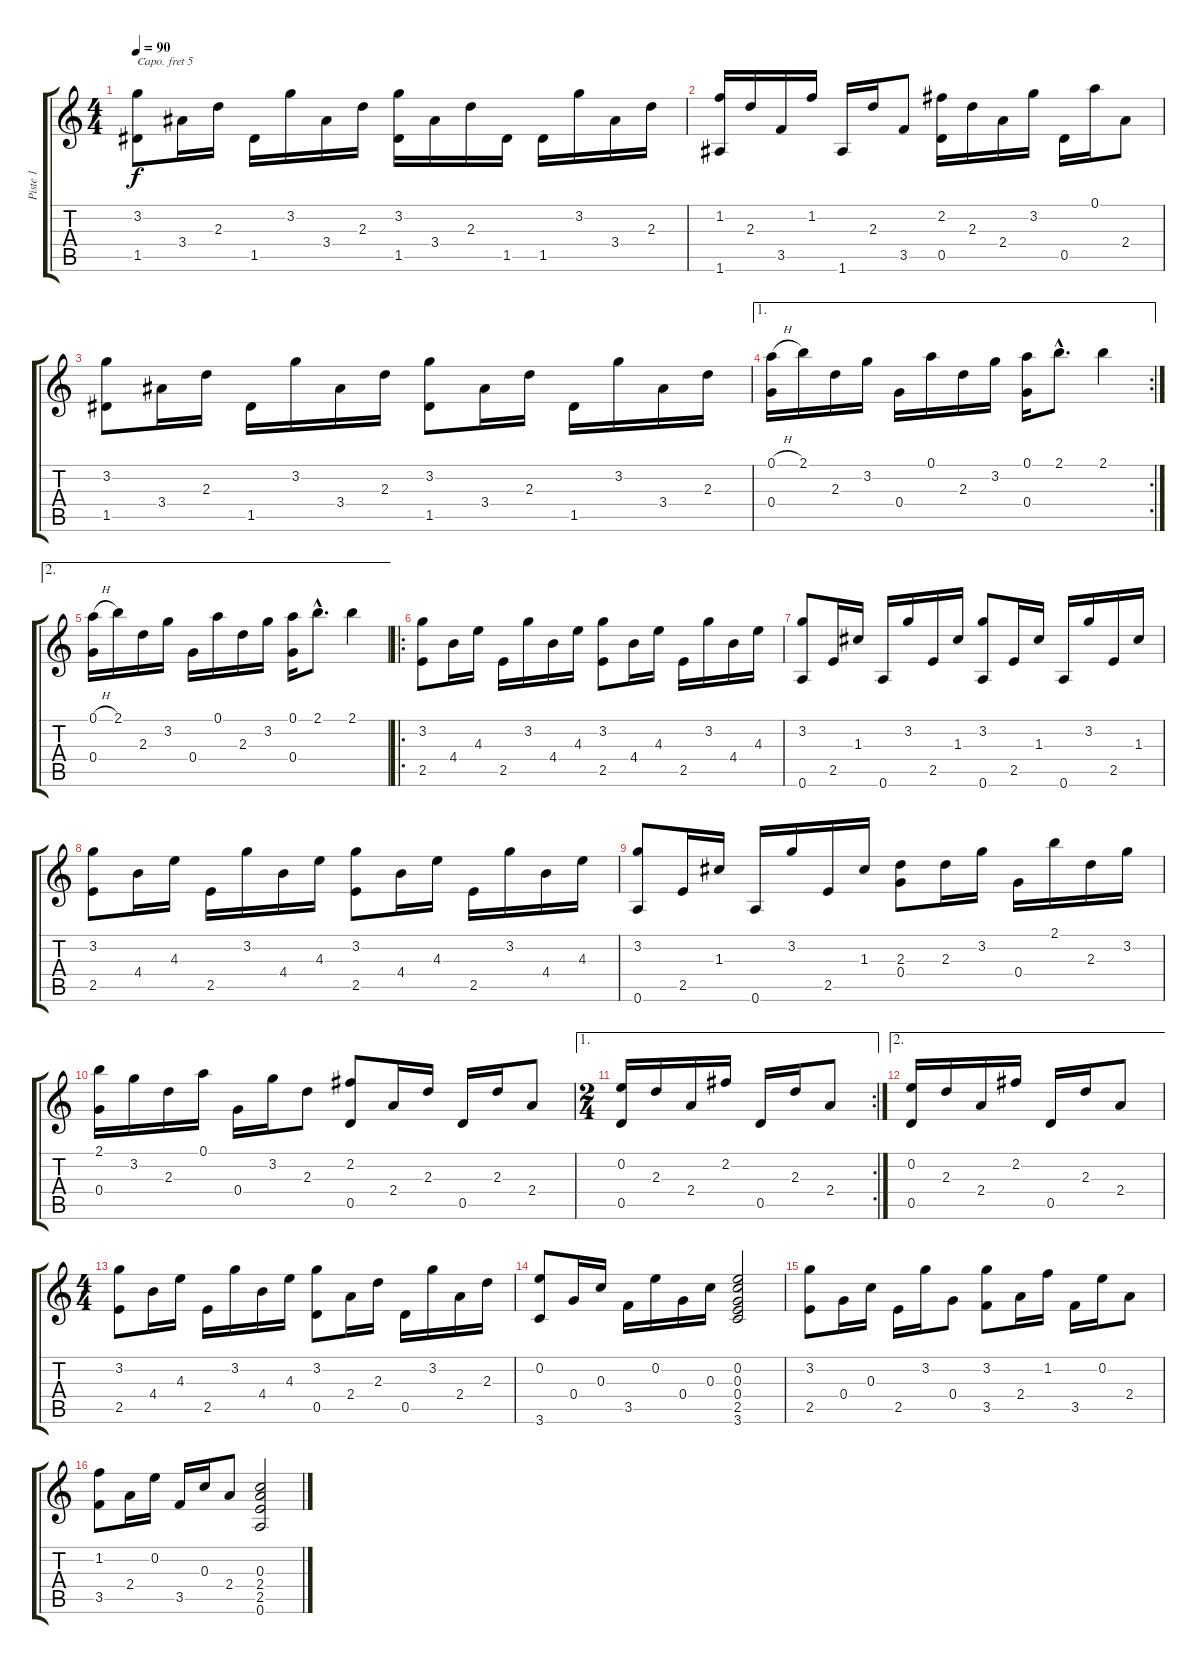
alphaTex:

\track ("Piste 1" "Piste 1") {instrument acousticguitarnylon}
\staff {score tabs}
\capo 5
\tuning (E4 B3 G3 D3 A2 E2) {hide}
\ts (4 4)
\tempo 90
\clef g2
\ks c
(3.2 1.5).8{dy f} 3.4.16 2.3.16 1.5.16 3.2.16 3.4.16 2.3.16 (3.2 1.5).16 3.4.16 2.3.16 1.5.16 1.5.16 3.2.16 3.4.16 2.3.16 |
(1.2 1.6).16 2.3.16 3.5.16 1.2.16 1.6.16 2.3.16 3.5.8 (2.2 0.5).16 2.3.16 2.4.16 3.2.16 0.5.16 0.1.16 2.4.8 |
(3.2 1.5).8 3.4.16 2.3.16 1.5.16 3.2.16 3.4.16 2.3.16 (3.2 1.5).8 3.4.16 2.3.16 1.5.16 3.2.16 3.4.16 2.3.16 |
\ae 1
\rc 2
(0.1{h} 0.4).16 2.1.16 2.3.16 3.2.16 0.4.16 0.1.16 2.3.16 3.2.16 (0.1 0.4).16 2.1{hac}.8{d} 2.1.4 |
\ae 2
(0.1{h} 0.4).16 2.1.16 2.3.16 3.2.16 0.4.16 0.1.16 2.3.16 3.2.16 (0.1 0.4).16 2.1{hac}.8{d} 2.1.4 |
\ro
(3.2 2.5).8 4.4.16 4.3.16 2.5.16 3.2.16 4.4.16 4.3.16 (3.2 2.5).8 4.4.16 4.3.16 2.5.16 3.2.16 4.4.16 4.3.16 |
(3.2 0.6).8 2.5.16 1.3.16 0.6.16 3.2.16 2.5.16 1.3.16 (3.2 0.6).8 2.5.16 1.3.16 0.6.16 3.2.16 2.5.16 1.3.16 |
(3.2 2.5).8 4.4.16 4.3.16 2.5.16 3.2.16 4.4.16 4.3.16 (3.2 2.5).8 4.4.16 4.3.16 2.5.16 3.2.16 4.4.16 4.3.16 |
(3.2 0.6).8 2.5.16 1.3.16 0.6.16 3.2.16 2.5.16 1.3.16 (2.3 0.4).8 2.3.16 3.2.16 0.4.16 2.1.16 2.3.16 3.2.16 |
(2.1 0.4).16 3.2.16 2.3.16 0.1.16 0.4.16 3.2.16 2.3.8 (2.2 0.5).8 2.4.16 2.3.16 0.5.16 2.3.16 2.4.8 |
\ae 1
\rc 2
\ts (2 4)
(0.2 0.5).16 2.3.16 2.4.16 2.2.16 0.5.16 2.3.16 2.4.8 |
\ae 2
(0.2 0.5).16 2.3.16 2.4.16 2.2.16 0.5.16 2.3.16 2.4.8 |
\ts (4 4)
(3.2 2.5).8 4.4.16 4.3.16 2.5.16 3.2.16 4.4.16 4.3.16 (3.2 0.5).8 2.4.16 2.3.16 0.5.16 3.2.16 2.4.16 2.3.16 |
(0.2 3.6).8 0.4.16 0.3.16 3.5.16 0.2.16 0.4.16 0.3.16 (0.2 0.3 0.4 2.5 3.6).2 |
(3.2 2.5).8 0.4.16 0.3.16 2.5.16 3.2.16 0.4.8 (3.2 3.5).8 2.4.16 1.2.16 3.5.16 0.2.16 2.4.8 |
(1.2 3.5).8 2.4.16 0.2.16 3.5.16 0.3.16 2.4.8 (0.3 2.4 2.5 0.6).2
